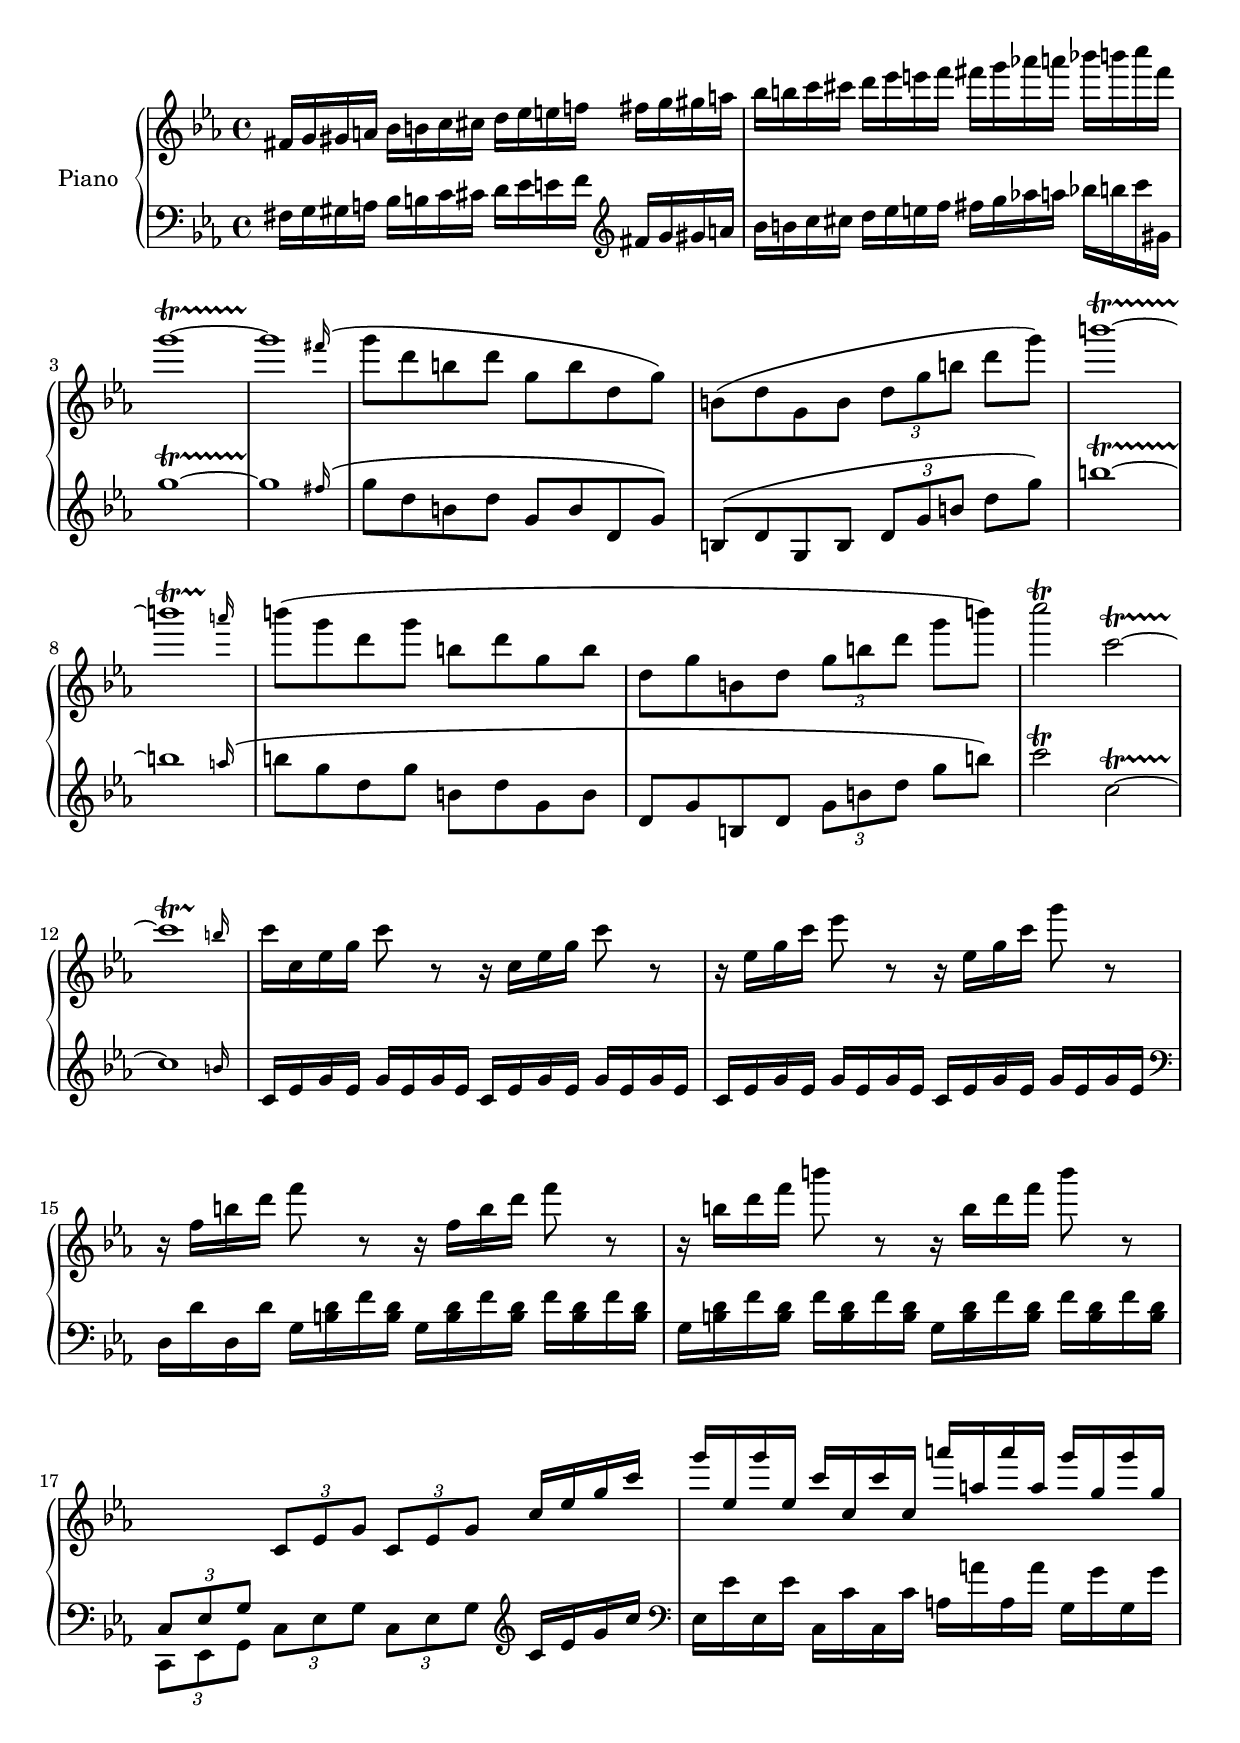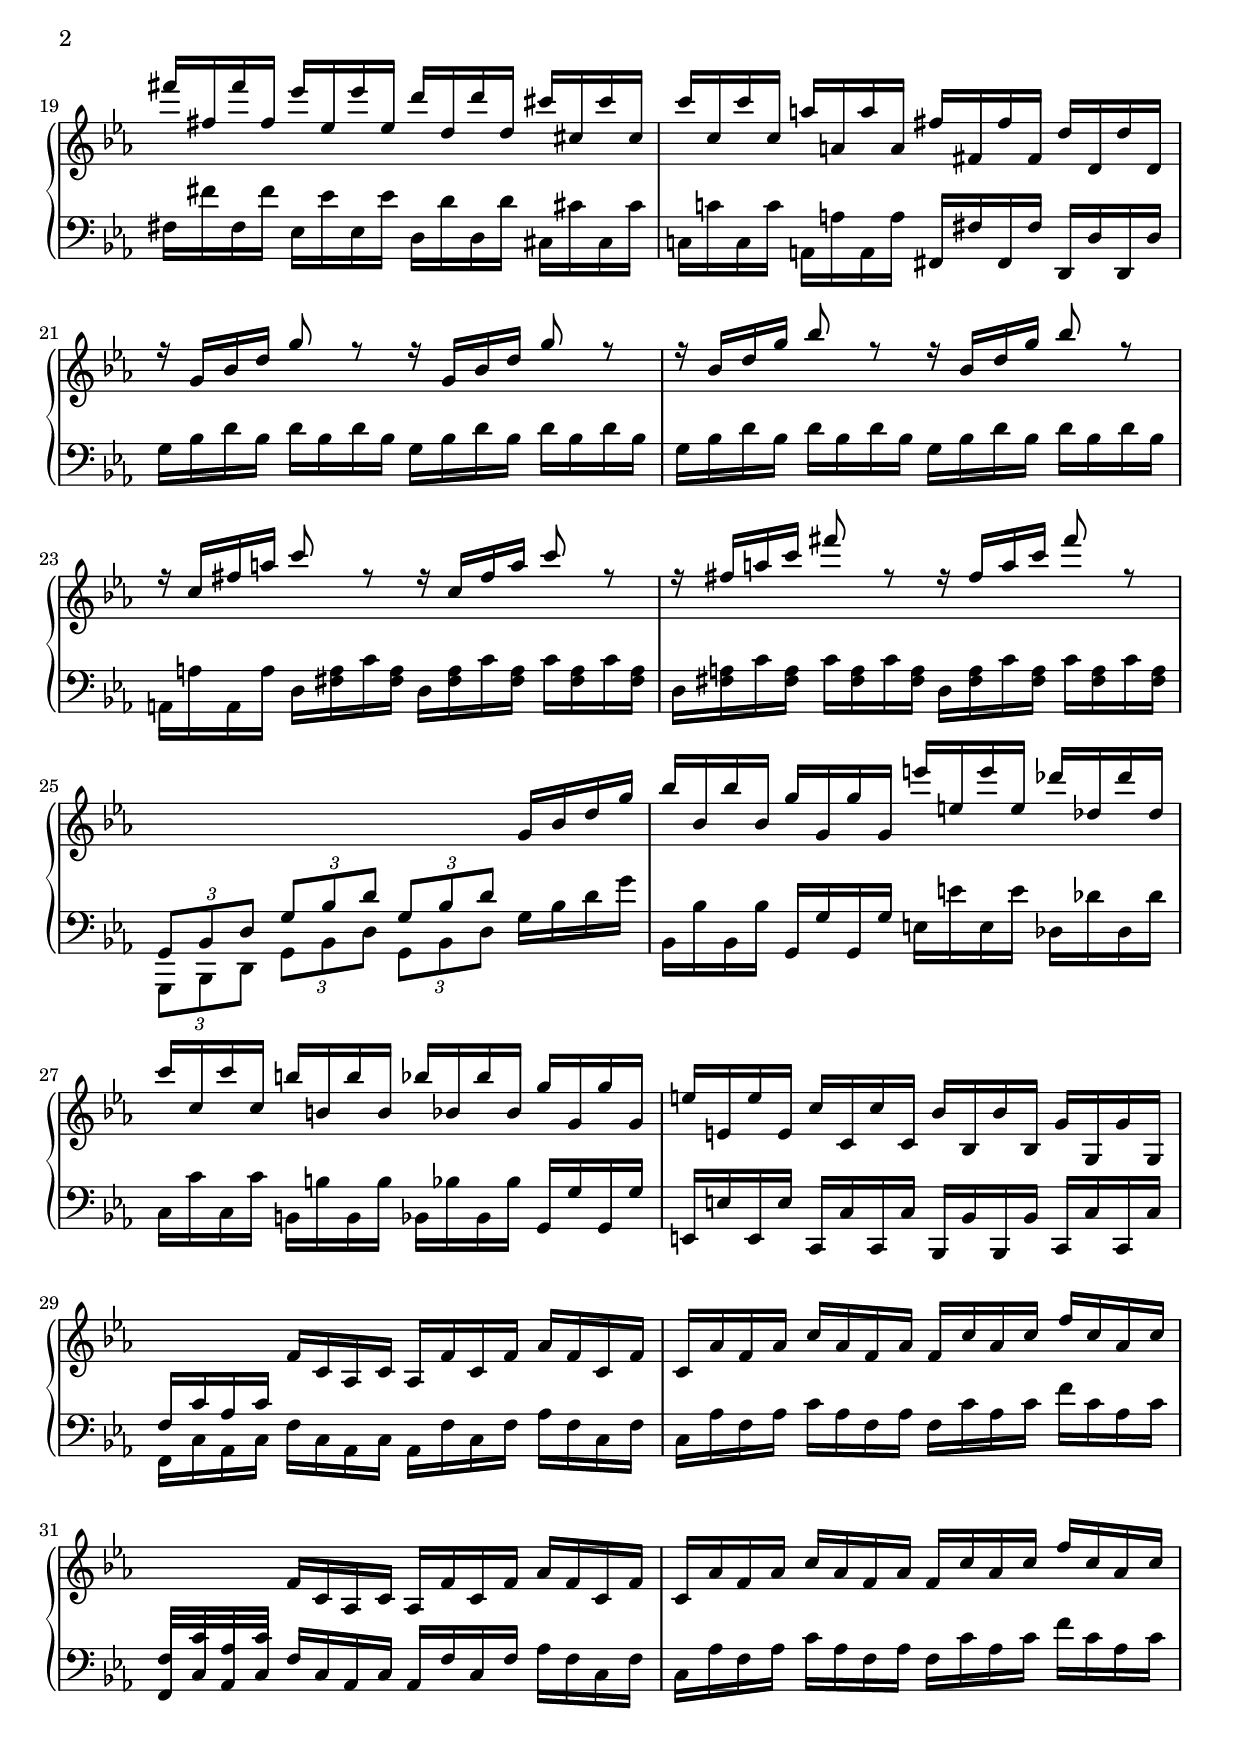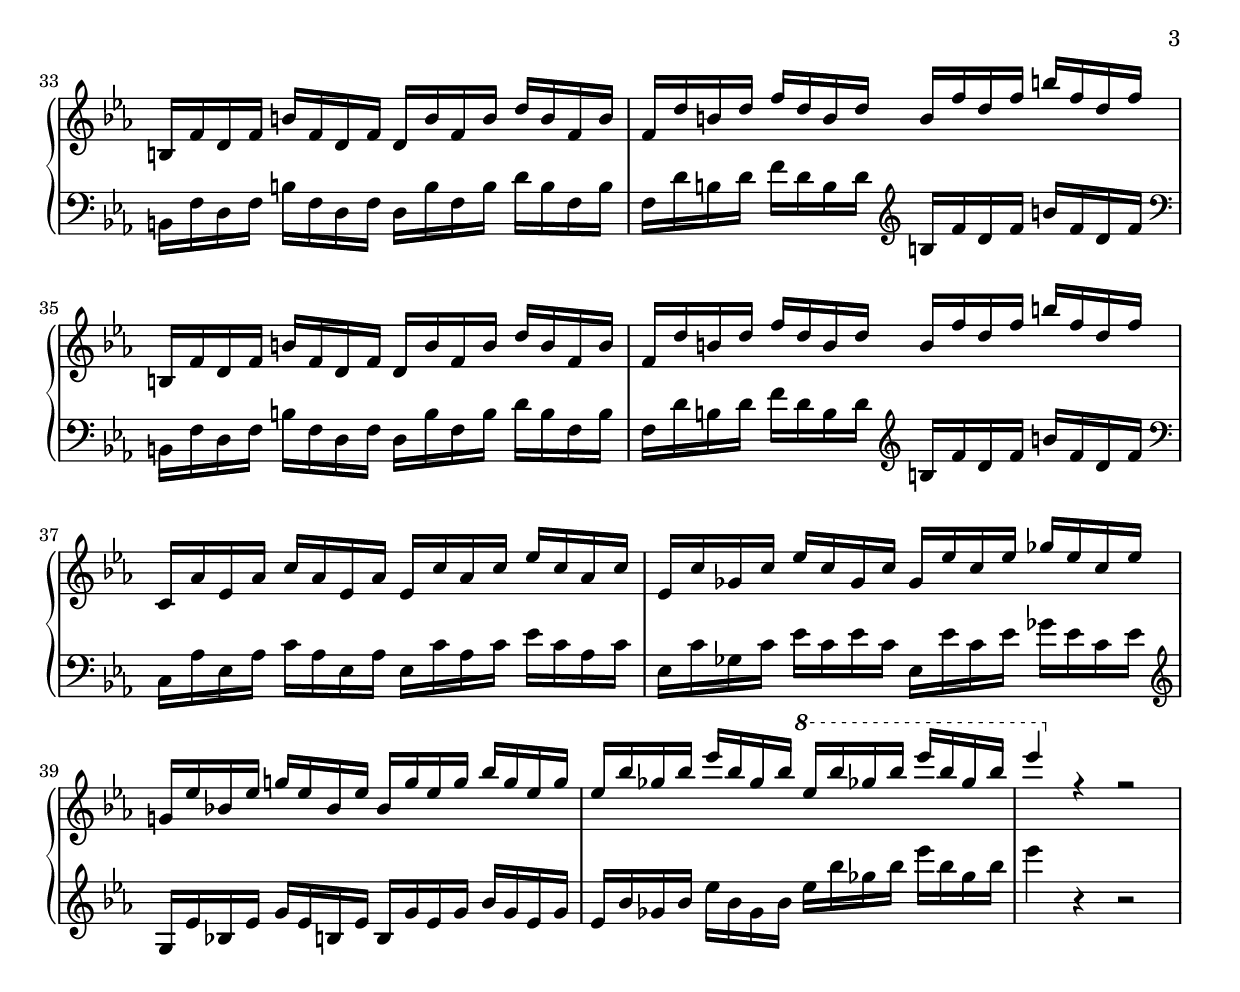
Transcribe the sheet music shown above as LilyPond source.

\version "2.20.0"

global = {
  \key ees \major
  \time 4/4
}

%\include "Piano 0-1.ly"
%\include "Piano 98-120.ly"
%\include "Piano 121-157.ly"
%\include "Piano 165-218.ly"
\version "2.20.0"

right_TwoHundredFiftyFive_TwoHundredNintyFive = \relative c' {   
  % 255
  fis16 g gis a bes b c cis d ees e f! fis g gis a |
  % 256
  bes b c cis d ees e f fis g aes! a bes! b c fis, |
  % 257
  g1~ \startTrillSpan |
  % 258
  \afterGrace g1 \stopTrillSpan fis16 \( |
  % 259
  g8 d b d g, b d, g \) |
  % 260
  b, \( d g, b \tuplet 3/2 { d8 g b } d g \) |
  % 261
  b1~ \startTrillSpan  |
  % 262
  \afterGrace b1 a16 \stopTrillSpan |
  % 263
  b8 \( g d g b, d g, b |
  % 264
  d, g b, d \tuplet 3/2 { g b d } g b \) |
  % 265
  c2 \trill c,2~ \startTrillSpan |
  % 266
  \afterGrace c1 b16 \stopTrillSpan |
  % 267
  c16 c, ees g c8 r8 r16 c, ees g c8 r8 |
  % 268
  r16 ees, g c ees8 r8 r16 ees, g c g'8 r8 |
  % 269
  r16 f, b d f8 r8 r16 f, b d f8 r8 |
  % 270
  r16 b, d f b8 r8 r16 b, d f b8 r8 |
  % 271
  \change Staff = "left"
  \voiceOne
  \tuplet 3/2 { c,,,,8 ees g } 
  \change Staff = "right"
  \tuplet 3/2 { c ees g } \tuplet 3/2 { c, ees g } c16 ees g c |
  % 272
  g'16 ees, g' ees, c' c, c' c, a'' a, a' a, g' g, g' g, |
  % 273
  fis' fis, fis' fis, ees' ees, ees' ees, d' d, d' d, cis' cis, cis' cis, |
  % 274
  c' c, c' c, a' a, a' a, fis' fis, fis' fis, d' d, d' d, |
  % 275
  r16 g bes d g8 r8 r16 g, bes d g8 r8 |
  % 276
  r16 bes, d g bes8 r8 r16 bes, d g bes8 r8 |
  % 277
  r16 c, fis a c8 r8 r16 c, fis a c8 r8 |
  % 278
  r16 fis, a c fis8 r8 r16 fis, a c fis8 r8 |
  % 279
  \change Staff = "left"
  \tuplet 3/2 { g,,,,8 bes d }
  \tuplet 3/2 { g bes d }
  \tuplet 3/2 { g, bes d }
  \change Staff = "right" 
  g16 bes d g |
  % 280
  bes16 bes, bes' bes, g' g, g' g, e'' e, e' e, des' des, des' des, |
  % 281
  c' c, c' c, b' b, b' b, bes' bes, bes' bes, g' g, g' g, |
  % 282
  e' e, e' e, c' c, c' c, bes' bes, bes' bes, g' g, g' g, |
  % 283
  \change Staff = "left"
  f16 c' aes c
  \change Staff = "right"
  f c aes c aes f' c f aes f c f |
  % 284
  c16 aes' f aes c aes f aes f c' aes c f c aes c |
  % 285
  \change Staff = "left"
  f,,16 c' aes c
  \change Staff = "right" 
  f c aes c aes f' c f aes f c f |
  % 286
  c16 aes' f aes c aes f aes f c' aes c f c aes c |
  % 287
  b,16 f' d f b f d f d b' f b d b f b |
  % 288
  f16 d' b d f d b d b f' d f b f d f |
  % 289
  b,,16 f' d f b f d f d b' f b d b f b |
  % 290
  f16 d' b d f d b d b f' d f b f d f |
  % 291
  c,16 aes' ees aes c aes ees aes ees c' aes c ees c aes c |
  % 292
  ees,16 c' ges c ees c ges c ges ees' c ees ges ees c ees |
  % 293
  g,!16 ees' bes! ees g! ees bes ees bes g' ees g bes g ees g |
  % 294
  ees16 bes' ges bes ees bes ges bes \ottava 1 ees bes' ges bes ees bes ges bes |
  % 295
  ees4 \ottava 0 r4 r2 |
}

left_TwoHundredFiftyFive_TwoHundredNintyFive = \relative c {
  % 255
  fis16 g gis a bes b c cis d ees e f \clef treble fis g gis a |
  % 256
  bes b c cis d ees e f fis g aes! a bes! b c gis, |
  % 257
  g'1~ \startTrillSpan |
  % 258
  \afterGrace g1 \stopTrillSpan fis16 \( |
  % 259
  g8 d b d g, b d, g \)
  % 260
  b,8 \( d g, b \tuplet 3/2 { d g b } d g \) |
  % 261
  b1~ \startTrillSpan |
  % 262
  \afterGrace b1 \stopTrillSpan a16 \( |
  % 263
  b8 g d g b, d g, b |
  % 264
  d,8 g b, d \tuplet 3/2 { g b d } g b \) |
  % 265
  c2 \trill c,~ \startTrillSpan |
  % 266
  \afterGrace c1 \stopTrillSpan b16 |
  % 267
  c,16 ees g ees g ees g ees c ees g ees g ees g ees |
  % 268
  c ees g ees g ees g ees c ees g ees g ees g ees |
  % 269
  \clef bass d,16 d' d, d' g, <b d> f' <b, d> g <b d> f' <b, d> f' <b, d> f' <b, d> |
  % 270
  g16 <b d> f' <b, d> f' <b, d> f' <b, d> g <b d> f' <b, d> f' <b, d> f' <b, d> |
  % 271
  \stemDown \tuplet 3/2 { c,,8 ees g } \stemNeutral \tuplet 3/2 { c ees g } \tuplet 3/2 { c, ees g } \clef treble c16 ees g c \clef bass |
  % 272
  ees,,16 ees' ees, ees' c, c' c, c' a a' a, a' g, g' g, g' |
  % 273
  fis, fis' fis, fis' ees, ees' ees, ees' d, d' d, d' cis, cis' cis, cis' |
  % 274
  c,!16 c'! c, c' a, a' a, a' fis, fis' fis, fis' d, d' d, d' |
  % 275
  g16 bes d bes d bes d bes g bes d bes d bes d bes |
  % 276
  g16 bes d bes d bes d bes g bes d bes d bes d bes |
  % 277
  a,16 a' a, a' d, <fis a> c' <fis, a> d <fis a> c' <fis, a> c' <fis, a> c' <fis, a> |
  % 278
  d16 <fis a> c' <fis, a> c' <fis, a> c' <fis, a> d <fis a> c' <fis, a> c' <fis, a> c' <fis, a> |
  % 279
  \stemDown \tuplet 3/2 { g,,8 bes d } \tuplet 3/2 { g8 bes d } \tuplet 3/2 { g,8 bes d } g16 bes d g \stemNeutral |
  % 280
  bes,,16 bes' bes, bes' g, g' g, g' e e' e, e' des, des' des, des' |
  % 281
  c,16 c' c, c' b, b' b, b' bes, bes' bes, bes' g, g' g, g' |
  % 282
  e, e' e, e' c, c' c, c' bes, bes' bes, bes' c, c' c, c' |
  % 283
  \stemDown f,16 c' aes c f c aes c aes f' c f aes f c f \stemNeutral |
  % 284
  c16 aes' f aes c aes f aes f c' aes c f c aes c |
  % 285
  f,,16 c' aes c f c aes c aes f' c f aes f c f |
  % 286
  c16 aes' f aes c aes f aes f c' aes c f c aes c |
  % 287
  b,16 f' d f b f d f d b' f b d b f b |
  % 288
  f16 d' b d f d b d \clef treble b f' d f b f d f \clef bass |
  % 289
  b,,16 f' d f b f d f d b' f b d b f b |
  % 290
  f16 d' b d f d b d \clef treble b f' d f b f d f \clef bass |
  % 291
  c,16 aes' ees aes c  aes ees aes ees c' aes c ees c aes c |
  % 292
  ees,16 c' ges c ees c ees c ees, ees' c ees ges ees c ees \clef treble |
  % 293
  g,16 ees' bes! ees g ees b ees b g' ees g bes g ees g |
  % 294
  ees16 bes' ges bes ees bes ges bes ees bes' ges bes ees bes ges bes |
  % 295
  ees4 r4 r2 |
}


right = \relative c' {
  \global
%  \right_Zero_One
%  \right_NinetyEight_OneHundredTwenty
%  \right_OneHundredTwentyOne_OneHundredFiftySeven
%  \right_OneHundredSixtyFive_TwoHundredEighteen
\right_TwoHundredFiftyFive_TwoHundredNintyFive

}
  
left = \relative c {
  \global
%  \left_Zero_One
%  \left_NinetyEight_OneHundredTwenty
%  \left_OneHundredTwentyOne_OneHundredFiftySeven
%  \left_OneHundredSixtyFive_TwoHundredEighteen
  \left_TwoHundredFiftyFive_TwoHundredNintyFive
}

\score {
  \new PianoStaff \with {
    instrumentName = "Piano"
  } <<
    \new Staff = "right" \with {
      midiInstrument = "acoustic grand"
    } \right
    \new Staff = "left" \with {
      midiInstrument = "acoustic grand"
    } { \clef bass \left }
  >>
  \layout { 
    \context {
      \PianoStaff
    }
  }
  \midi {
    \tempo 4=100
  }
}
